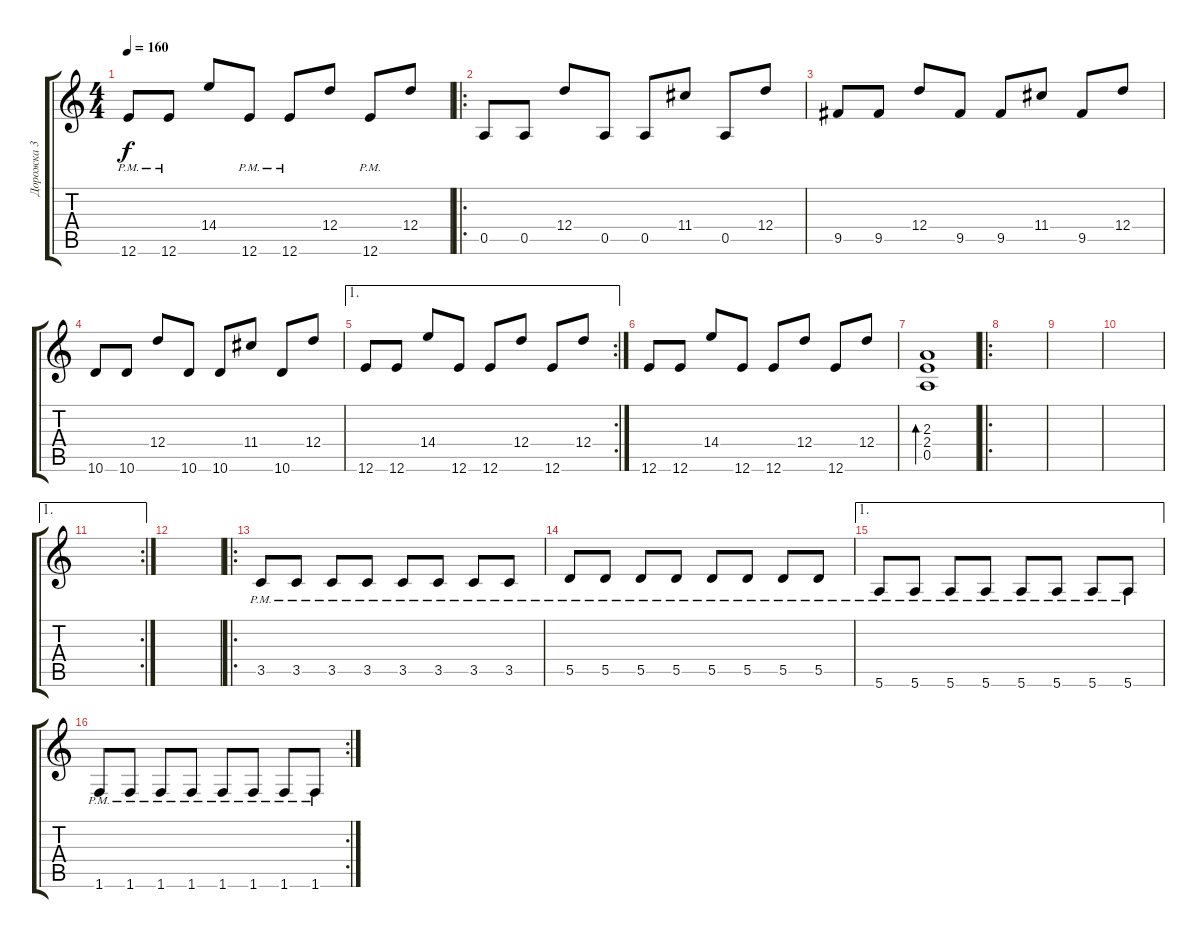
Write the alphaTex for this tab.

\track ("Дорожка 3" "Дорожка 3") {instrument distortionguitar}
\staff {score tabs}
\tuning (E4 B3 G3 D3 A2 E2) {hide}
\ts (4 4)
\tempo 160
\clef g2
\ks c
12.6{pm}.8{dy f} 12.6{pm}.8 14.4.8 12.6{pm}.8 12.6{pm}.8 12.4.8 12.6{pm}.8 12.4.8 |
\ro
0.5.8 0.5.8 12.4.8 0.5.8 0.5.8 11.4.8 0.5.8 12.4.8 |
9.5.8 9.5.8 12.4.8 9.5.8 9.5.8 11.4.8 9.5.8 12.4.8 |
10.6.8 10.6.8 12.4.8 10.6.8 10.6.8 11.4.8 10.6.8 12.4.8 |
\ae 1
\rc 2
12.6.8 12.6.8 14.4.8 12.6.8 12.6.8 12.4.8 12.6.8 12.4.8 |
12.6.8 12.6.8 14.4.8 12.6.8 12.6.8 12.4.8 12.6.8 12.4.8 |
(2.3 2.4 0.5).1{bd 480} |
\ro
|
|
|
\ae 1
\rc 2
|
|
\ro
3.5{pm}.8 3.5{pm}.8 3.5{pm}.8 3.5{pm}.8 3.5{pm}.8 3.5{pm}.8 3.5{pm}.8 3.5{pm}.8 |
5.5{pm}.8 5.5{pm}.8 5.5{pm}.8 5.5{pm}.8 5.5{pm}.8 5.5{pm}.8 5.5{pm}.8 5.5{pm}.8 |
\ae 1
5.6{pm}.8 5.6{pm}.8 5.6{pm}.8 5.6{pm}.8 5.6{pm}.8 5.6{pm}.8 5.6{pm}.8 5.6{pm}.8 |
\rc 2
1.6{pm}.8 1.6{pm}.8 1.6{pm}.8 1.6{pm}.8 1.6{pm}.8 1.6{pm}.8 1.6{pm}.8 1.6{pm}.8
